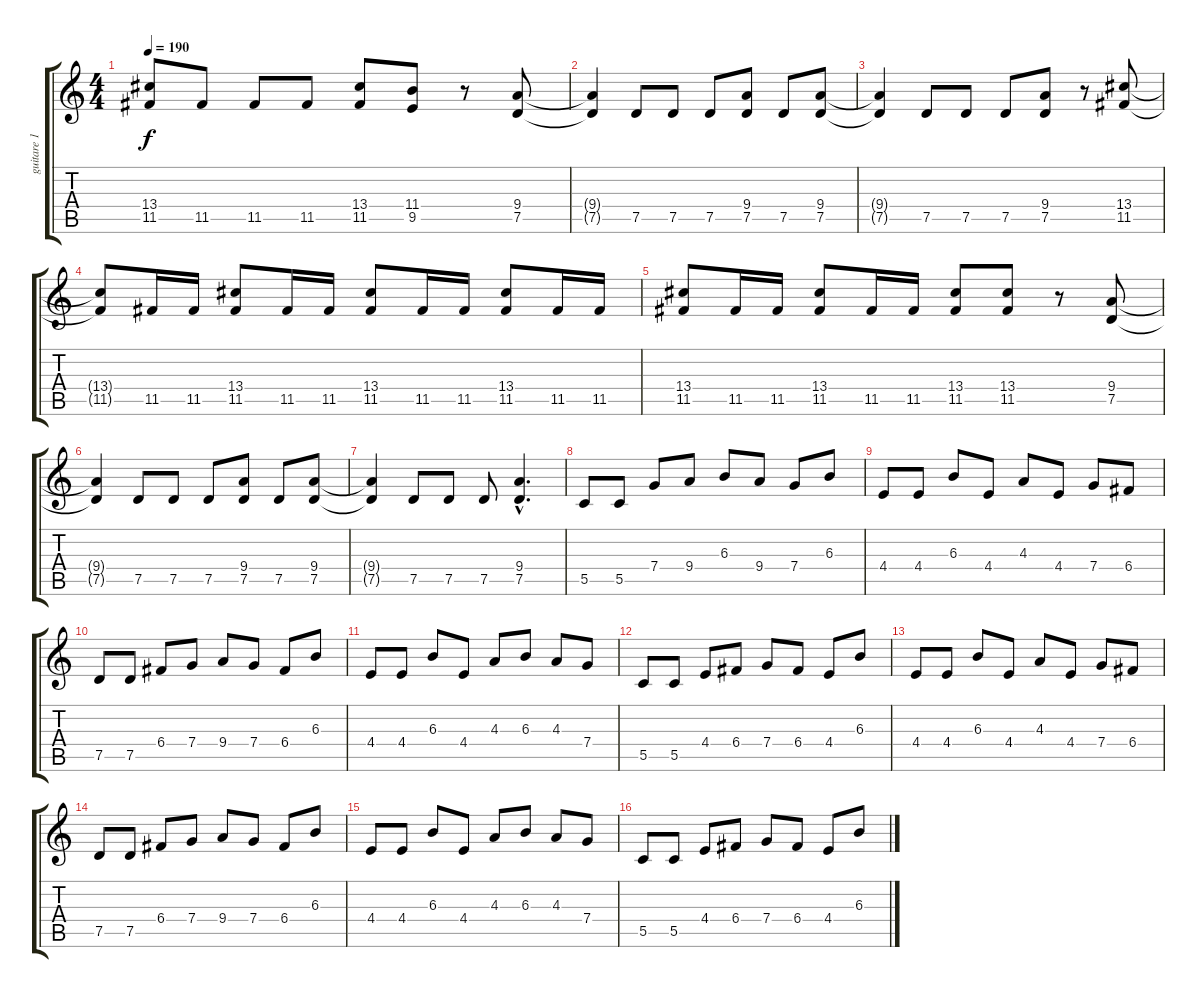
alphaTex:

\track ("guitare 1" "guitare 1") {instrument distortionguitar}
\staff {score tabs}
\tuning (D4 A3 F3 C3 G2 D2) {hide}
\ts (4 4)
\tempo 190
\clef g2
\ks c
(13.4 11.5).8{dy f} 11.5.8 11.5.8 11.5.8 (13.4 11.5).8 (11.4 9.5).8 r.8 (9.4 7.5).8 |
(9.4{t} 7.5{t}).4 7.5.8 7.5.8 7.5.8 (9.4 7.5).8 7.5.8 (9.4 7.5).8 |
(9.4{t} 7.5{t}).4 7.5.8 7.5.8 7.5.8 (9.4 7.5).8 r.8 (13.4 11.5).8 |
(13.4{t} 11.5{t}).8 11.5.16 11.5.16 (13.4 11.5).8 11.5.16 11.5.16 (13.4 11.5).8 11.5.16 11.5.16 (13.4 11.5).8 11.5.16 11.5.16 |
(13.4 11.5).8 11.5.16 11.5.16 (13.4 11.5).8 11.5.16 11.5.16 (13.4 11.5).8 (13.4 11.5).8 r.8 (9.4 7.5).8 |
(9.4{t} 7.5{t}).4 7.5.8 7.5.8 7.5.8 (9.4 7.5).8 7.5.8 (9.4 7.5).8 |
(9.4{t} 7.5{t}).4 7.5.8 7.5.8 7.5.8 (9.4{hac} 7.5{hac}).4{d} |
5.5.8 5.5.8 7.4.8 9.4.8 6.3.8 9.4.8 7.4.8 6.3.8 |
4.4.8 4.4.8 6.3.8 4.4.8 4.3.8 4.4.8 7.4.8 6.4.8 |
7.5.8 7.5.8 6.4.8 7.4.8 9.4.8 7.4.8 6.4.8 6.3.8 |
4.4.8 4.4.8 6.3.8 4.4.8 4.3.8 6.3.8 4.3.8 7.4.8 |
5.5.8 5.5.8 4.4.8 6.4.8 7.4.8 6.4.8 4.4.8 6.3.8 |
4.4.8 4.4.8 6.3.8 4.4.8 4.3.8 4.4.8 7.4.8 6.4.8 |
7.5.8 7.5.8 6.4.8 7.4.8 9.4.8 7.4.8 6.4.8 6.3.8 |
4.4.8 4.4.8 6.3.8 4.4.8 4.3.8 6.3.8 4.3.8 7.4.8 |
5.5.8 5.5.8 4.4.8 6.4.8 7.4.8 6.4.8 4.4.8 6.3.8
